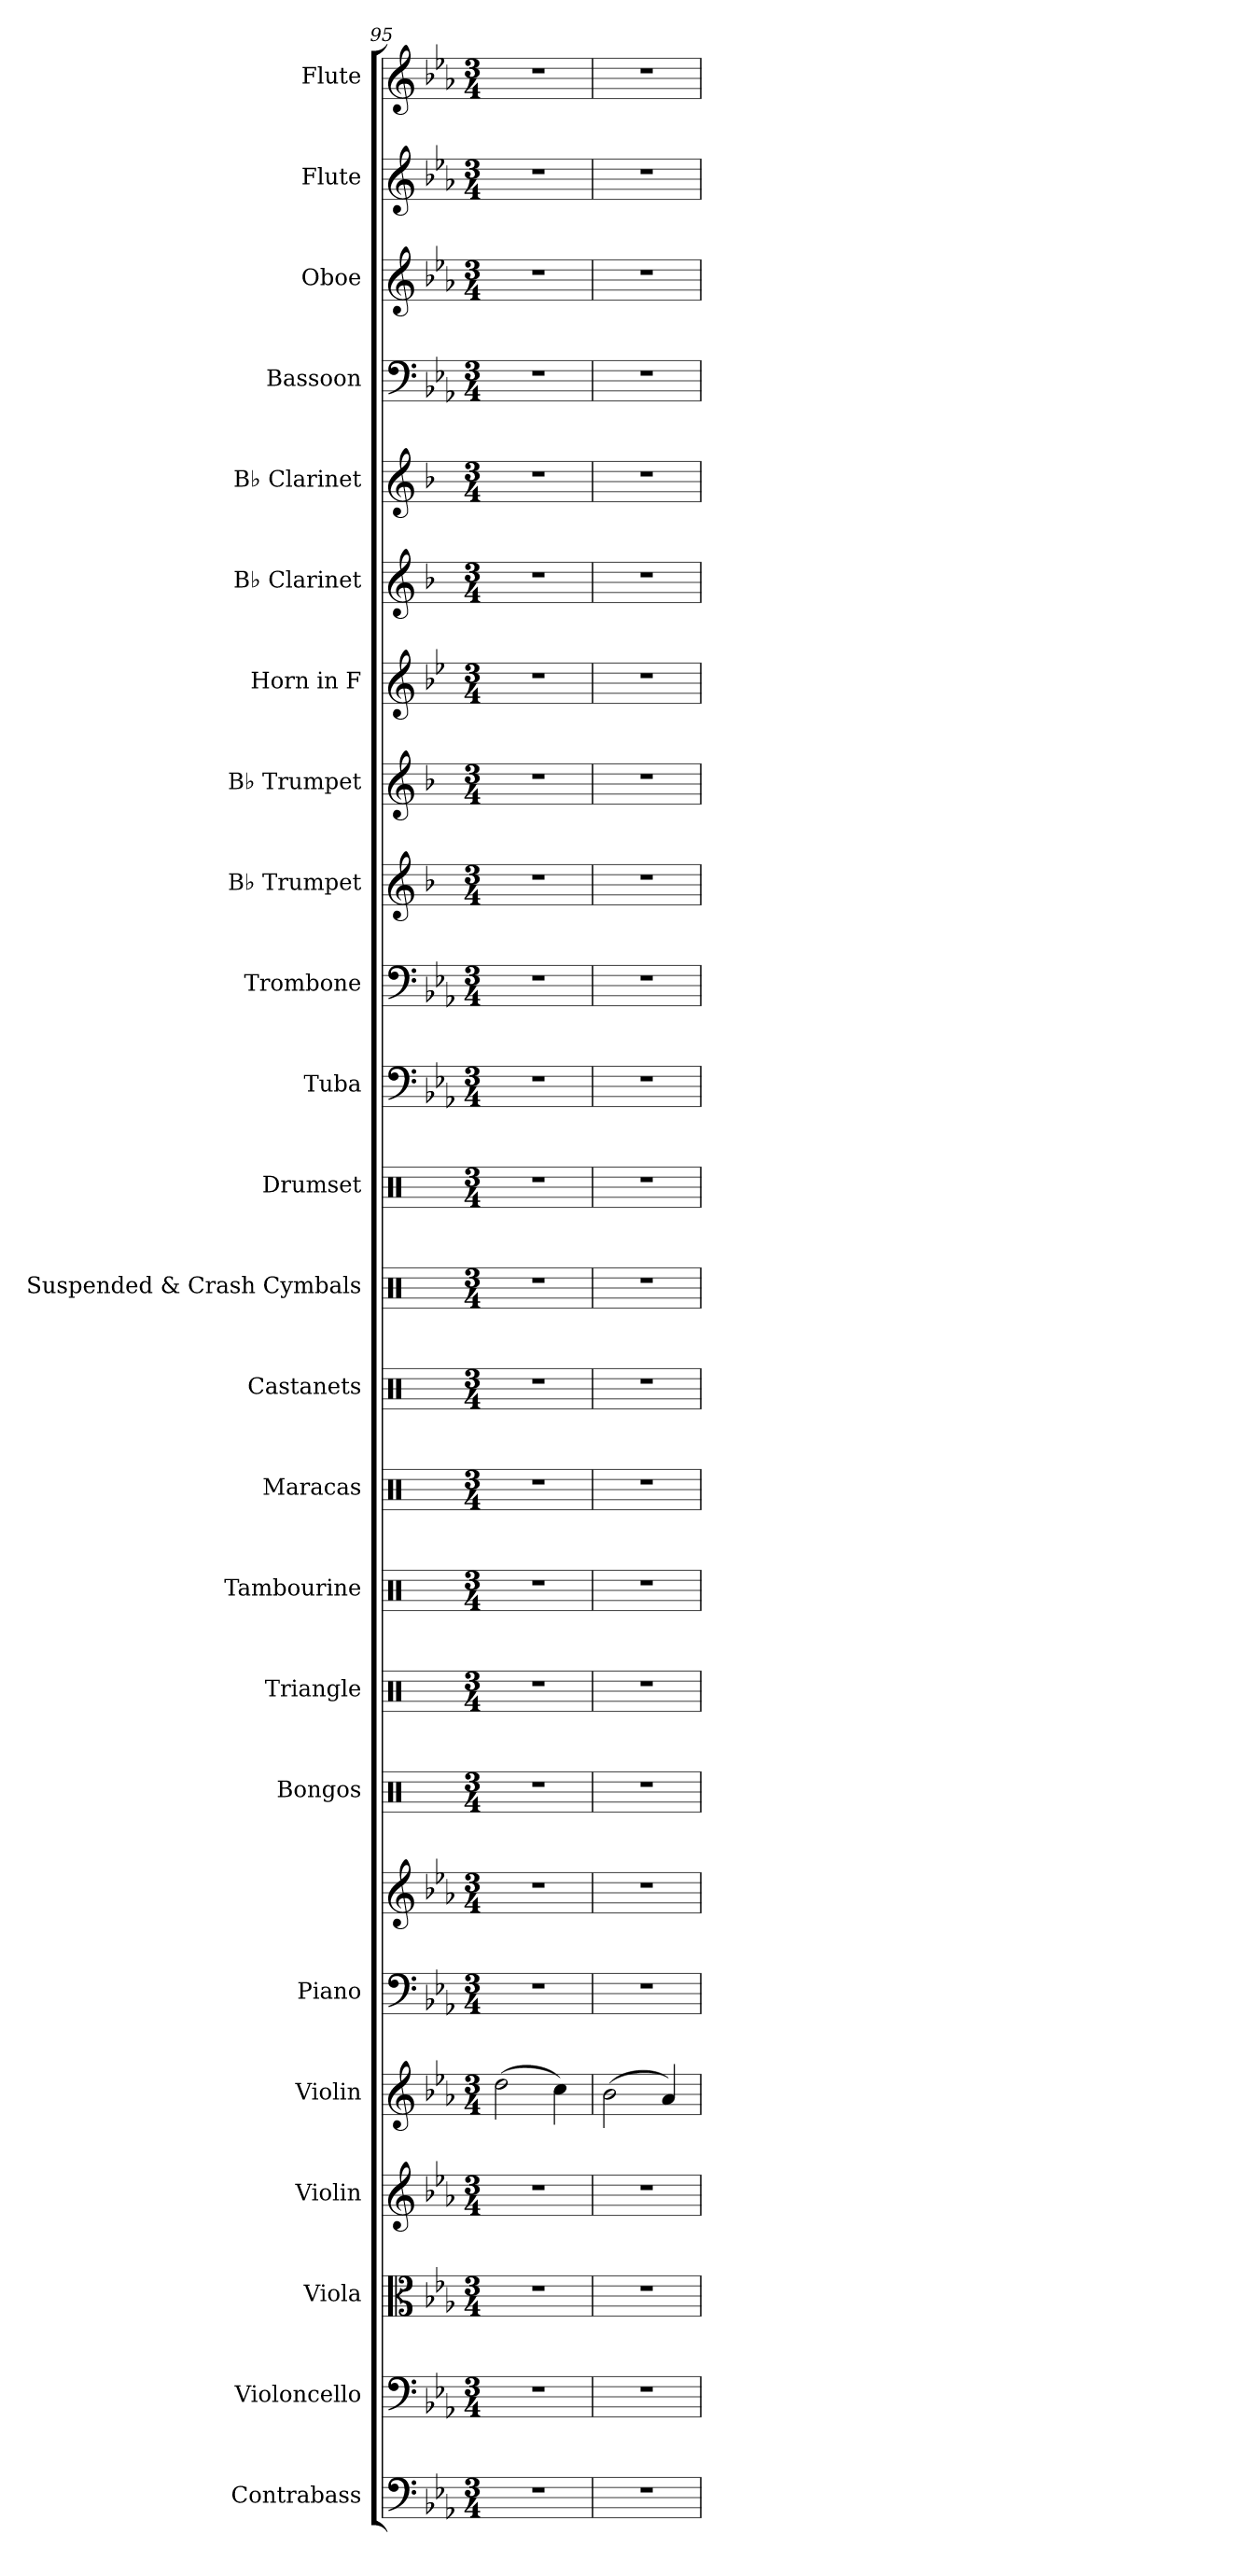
**kern	**kern	**kern	**kern	**kern	**kern	**kern	**kern	**kern	**kern	**kern	**kern	**kern	**kern	**kern	**kern	**kern	**kern	**kern	**kern	**kern	**kern	**kern	**kern	**kern
*part24	*part23	*part22	*part21	*part20	*part19	*part19	*part18	*part17	*part16	*part15	*part14	*part13	*part12	*part11	*part10	*part9	*part8	*part7	*part6	*part5	*part4	*part3	*part2	*part1
*staff25	*staff24	*staff23	*staff22	*staff21	*staff20	*staff19	*staff18	*staff17	*staff16	*staff15	*staff14	*staff13	*staff12	*staff11	*staff10	*staff9	*staff8	*staff7	*staff6	*staff5	*staff4	*staff3	*staff2	*staff1
*I"Contrabass	*I"Violoncello	*I"Viola	*I"Violin	*I"Violin	*I"Piano	*	*I"Bongos	*I"Triangle	*I"Tambourine	*I"Maracas	*I"Castanets	*I"Suspended &amp; Crash Cymbals	*I"Drumset	*I"Tuba	*I"Trombone	*I"B♭ Trumpet	*I"B♭ Trumpet	*I"Horn in F	*I"B♭ Clarinet	*I"B♭ Clarinet	*I"Bassoon	*I"Oboe	*I"Flute	*I"Flute
*I'Cb.	*I'Vc.	*I'Vla.	*I'Vln.	*I'Vln.	*I'Pno.	*	*I'Bon.	*I'Trgl.	*I'Tamb.	*I'Mrcs.	*I'Cst.	*I'Cym.	*I'D. Set	*I'Tba.	*I'Tbn.	*I'B♭ Tpt.	*I'B♭ Tpt.	*	*I'B♭ Cl.	*I'B♭ Cl.	*I'Bsn.	*I'Ob.	*I'Fl.	*I'Fl.
*clefF4	*clefF4	*clefC3	*clefG2	*clefG2	*clefF4	*clefG2	*clefX	*clefX	*clefX	*clefX	*clefX	*clefX	*clefX	*clefF4	*clefF4	*clefG2	*clefG2	*clefG2	*clefG2	*clefG2	*clefF4	*clefG2	*clefG2	*clefG2
*ITrd7c12	*	*	*	*	*	*	*	*	*	*	*	*	*	*	*	*ITrd1c2	*ITrd1c2	*ITrd4c7	*ITrd1c2	*ITrd1c2	*	*	*	*
*k[b-e-a-]	*k[b-e-a-]	*k[b-e-a-]	*k[b-e-a-]	*k[b-e-a-]	*k[b-e-a-]	*k[b-e-a-]	*k[]	*k[]	*k[]	*k[]	*k[]	*k[]	*k[]	*k[b-e-a-]	*k[b-e-a-]	*k[b-e-a-]	*k[b-e-a-]	*k[b-e-a-]	*k[b-e-a-]	*k[b-e-a-]	*k[b-e-a-]	*k[b-e-a-]	*k[b-e-a-]	*k[b-e-a-]
*M3/4	*M3/4	*M3/4	*M3/4	*M3/4	*M3/4	*M3/4	*M3/4	*M3/4	*M3/4	*M3/4	*M3/4	*M3/4	*M3/4	*M3/4	*M3/4	*M3/4	*M3/4	*M3/4	*M3/4	*M3/4	*M3/4	*M3/4	*M3/4	*M3/4
=95	=95	=95	=95	=95	=95	=95	=95	=95	=95	=95	=95	=95	=95	=95	=95	=95	=95	=95	=95	=95	=95	=95	=95	=95
2.r	2.r	2.r	2.r	(2dd\	2.r	2.r	2.r	2.r	2.r	2.r	2.r	2.r	2.r	2.r	2.r	2.r	2.r	2.r	2.r	2.r	2.r	2.r	2.r	2.r
.	.	.	.	4cc\)	.	.	.	.	.	.	.	.	.	.	.	.	.	.	.	.	.	.	.	.
=96	=96	=96	=96	=96	=96	=96	=96	=96	=96	=96	=96	=96	=96	=96	=96	=96	=96	=96	=96	=96	=96	=96	=96	=96
2.r	2.r	2.r	2.r	(2b-\	2.r	2.r	2.r	2.r	2.r	2.r	2.r	2.r	2.r	2.r	2.r	2.r	2.r	2.r	2.r	2.r	2.r	2.r	2.r	2.r
.	.	.	.	4a-/)	.	.	.	.	.	.	.	.	.	.	.	.	.	.	.	.	.	.	.	.
=	=	=	=	=	=	=	=	=	=	=	=	=	=	=	=	=	=	=	=	=	=	=	=	=
*-	*-	*-	*-	*-	*-	*-	*-	*-	*-	*-	*-	*-	*-	*-	*-	*-	*-	*-	*-	*-	*-	*-	*-	*-
